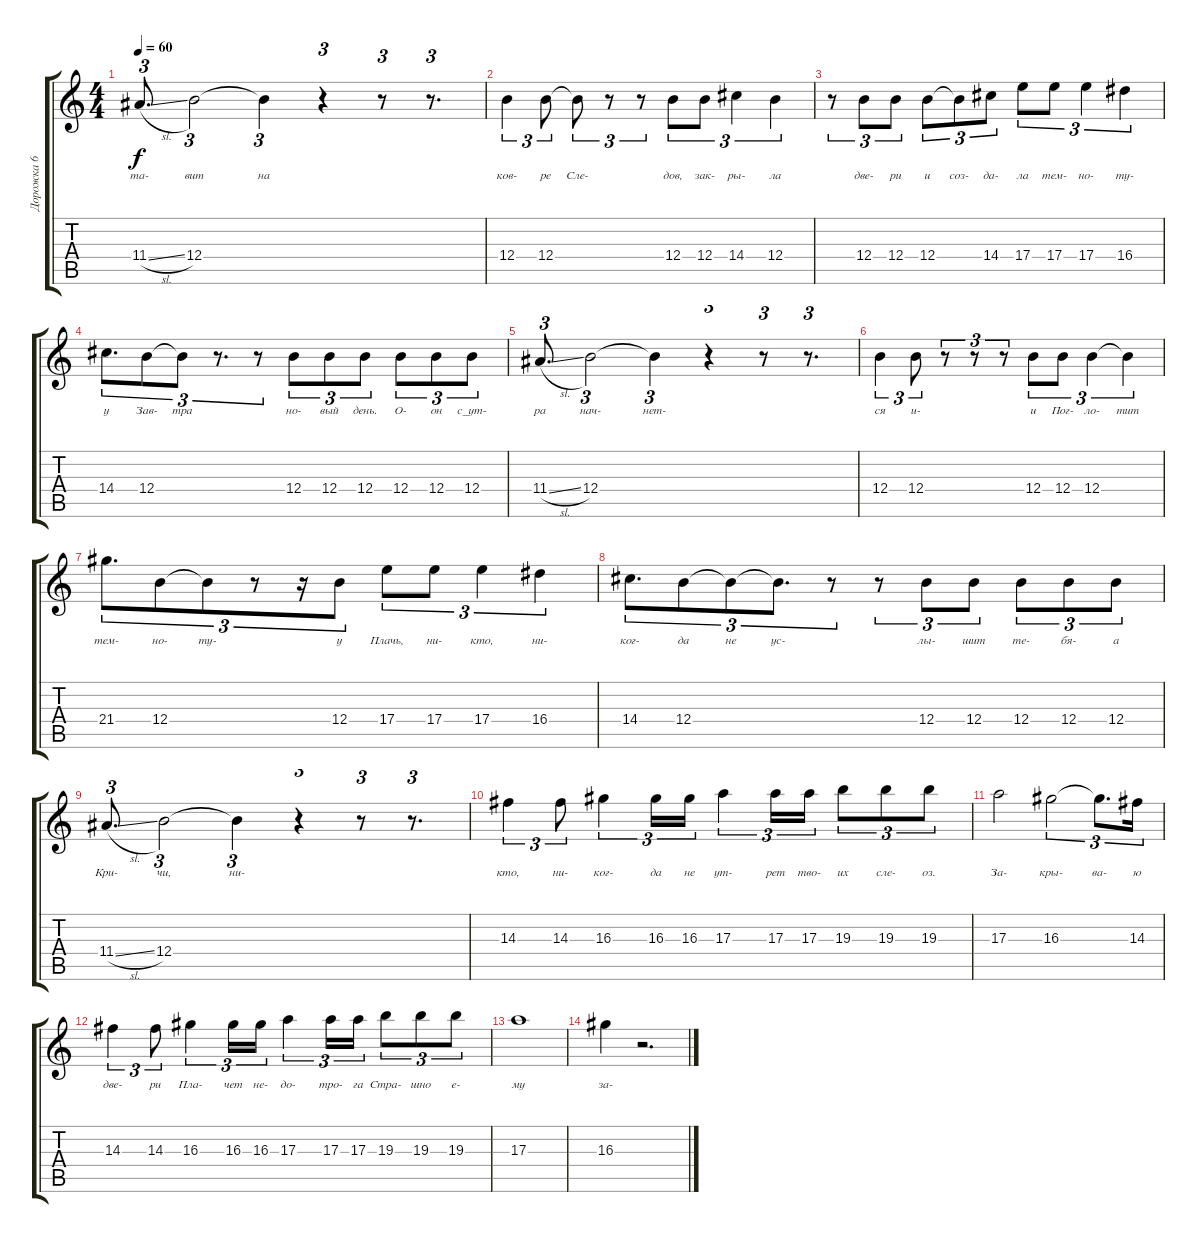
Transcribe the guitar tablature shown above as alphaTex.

\track ("Дорожка 6" "Дорожка 6") {instrument distortionguitar}
\staff {score tabs}
\tuning (Db4 Ab3 E3 B2 Gb2 Db2) {hide}
\ts (4 4)
\tempo 60
\clef g2
\ks c
11.4{sl}.8{d tu (3 2) lyrics (0 "та-") lyrics (1 "") lyrics (2 "") lyrics (3 "") lyrics (4 "") dy f} 12.4.2{tu (3 2) lyrics (0 "вит") lyrics (1 "") lyrics (2 "") lyrics (3 "") lyrics (4 "")} 12.4{t}.4{tu (3 2) lyrics (0 "на") lyrics (1 "") lyrics (2 "") lyrics (3 "") lyrics (4 "")} r.4{tu (3 2)} r.8{tu (3 2)} r.8{d tu (3 2)} |
12.4.4{tu (3 2) lyrics (0 "ков-") lyrics (1 "") lyrics (2 "") lyrics (3 "") lyrics (4 "")} 12.4.8{tu (3 2) lyrics (0 "ре") lyrics (1 "") lyrics (2 "") lyrics (3 "") lyrics (4 "")} 12.4{t}.8{tu (3 2) lyrics (0 "Сле-") lyrics (1 "") lyrics (2 "") lyrics (3 "") lyrics (4 "")} r.8{tu (3 2)} r.8{tu (3 2)} 12.4.8{tu (3 2) lyrics (0 "дов,") lyrics (1 "") lyrics (2 "") lyrics (3 "") lyrics (4 "")} 12.4.8{tu (3 2) lyrics (0 "зак-") lyrics (1 "") lyrics (2 "") lyrics (3 "") lyrics (4 "")} 14.4.4{tu (3 2) lyrics (0 "ры-") lyrics (1 "") lyrics (2 "") lyrics (3 "") lyrics (4 "")} 12.4.4{tu (3 2) lyrics (0 "ла") lyrics (1 "") lyrics (2 "") lyrics (3 "") lyrics (4 "")} |
r.8{tu (3 2)} 12.4.8{tu (3 2) lyrics (0 "две-") lyrics (1 "") lyrics (2 "") lyrics (3 "") lyrics (4 "")} 12.4.8{tu (3 2) lyrics (0 "ри") lyrics (1 "") lyrics (2 "") lyrics (3 "") lyrics (4 "")} 12.4.8{tu (3 2) lyrics (0 "и") lyrics (1 "") lyrics (2 "") lyrics (3 "") lyrics (4 "")} 12.4{t}.8{tu (3 2) lyrics (0 "соз-") lyrics (1 "") lyrics (2 "") lyrics (3 "") lyrics (4 "")} 14.4.8{tu (3 2) lyrics (0 "да-") lyrics (1 "") lyrics (2 "") lyrics (3 "") lyrics (4 "")} 17.4.8{tu (3 2) lyrics (0 "ла") lyrics (1 "") lyrics (2 "") lyrics (3 "") lyrics (4 "")} 17.4.8{tu (3 2) lyrics (0 "тем-") lyrics (1 "") lyrics (2 "") lyrics (3 "") lyrics (4 "")} 17.4.4{tu (3 2) lyrics (0 "но-") lyrics (1 "") lyrics (2 "") lyrics (3 "") lyrics (4 "")} 16.4.4{tu (3 2) lyrics (0 "ту-") lyrics (1 "") lyrics (2 "") lyrics (3 "") lyrics (4 "")} |
14.4.8{d tu (3 2) lyrics (0 "у") lyrics (1 "") lyrics (2 "") lyrics (3 "") lyrics (4 "")} 12.4.8{tu (3 2) lyrics (0 "Зав-") lyrics (1 "") lyrics (2 "") lyrics (3 "") lyrics (4 "")} 12.4{t}.8{tu (3 2) lyrics (0 "тра") lyrics (1 "") lyrics (2 "") lyrics (3 "") lyrics (4 "")} r.8{d tu (3 2)} r.8{tu (3 2)} 12.4.8{tu (3 2) lyrics (0 "но-") lyrics (1 "") lyrics (2 "") lyrics (3 "") lyrics (4 "")} 12.4.8{tu (3 2) lyrics (0 "вый") lyrics (1 "") lyrics (2 "") lyrics (3 "") lyrics (4 "")} 12.4.8{tu (3 2) lyrics (0 "день.") lyrics (1 "") lyrics (2 "") lyrics (3 "") lyrics (4 "")} 12.4.8{tu (3 2) lyrics (0 "О-") lyrics (1 "") lyrics (2 "") lyrics (3 "") lyrics (4 "")} 12.4.8{tu (3 2) lyrics (0 "он") lyrics (1 "") lyrics (2 "") lyrics (3 "") lyrics (4 "")} 12.4.8{tu (3 2) lyrics (0 "с_ут-") lyrics (1 "") lyrics (2 "") lyrics (3 "") lyrics (4 "")} |
11.4{sl}.8{d tu (3 2) lyrics (0 "ра") lyrics (1 "") lyrics (2 "") lyrics (3 "") lyrics (4 "")} 12.4.2{tu (3 2) lyrics (0 "нач-") lyrics (1 "") lyrics (2 "") lyrics (3 "") lyrics (4 "")} 12.4{t}.4{tu (3 2) lyrics (0 "нет-") lyrics (1 "") lyrics (2 "") lyrics (3 "") lyrics (4 "")} r.4{tu (3 2)} r.8{tu (3 2)} r.8{d tu (3 2)} |
12.4.4{tu (3 2) lyrics (0 "ся") lyrics (1 "") lyrics (2 "") lyrics (3 "") lyrics (4 "")} 12.4.8{tu (3 2) lyrics (0 "и-") lyrics (1 "") lyrics (2 "") lyrics (3 "") lyrics (4 "")} r.8{tu (3 2)} r.8{tu (3 2)} r.8{tu (3 2)} 12.4.8{tu (3 2) lyrics (0 "и") lyrics (1 "") lyrics (2 "") lyrics (3 "") lyrics (4 "")} 12.4.8{tu (3 2) lyrics (0 "Пог-") lyrics (1 "") lyrics (2 "") lyrics (3 "") lyrics (4 "")} 12.4.4{tu (3 2) lyrics (0 "ло-") lyrics (1 "") lyrics (2 "") lyrics (3 "") lyrics (4 "")} 12.4{t}.4{tu (3 2) lyrics (0 "тит") lyrics (1 "") lyrics (2 "") lyrics (3 "") lyrics (4 "")} |
21.4.8{d tu (3 2) lyrics (0 "тем-") lyrics (1 "") lyrics (2 "") lyrics (3 "") lyrics (4 "")} 12.4.8{tu (3 2) lyrics (0 "но-") lyrics (1 "") lyrics (2 "") lyrics (3 "") lyrics (4 "")} 12.4{t}.8{tu (3 2) lyrics (0 "ту-") lyrics (1 "") lyrics (2 "") lyrics (3 "") lyrics (4 "")} r.8{tu (3 2)} r.16{tu (3 2)} 12.4.8{tu (3 2) lyrics (0 "у") lyrics (1 "") lyrics (2 "") lyrics (3 "") lyrics (4 "")} 17.4.8{tu (3 2) lyrics (0 "Плачь,") lyrics (1 "") lyrics (2 "") lyrics (3 "") lyrics (4 "")} 17.4.8{tu (3 2) lyrics (0 "ни-") lyrics (1 "") lyrics (2 "") lyrics (3 "") lyrics (4 "")} 17.4.4{tu (3 2) lyrics (0 "кто,") lyrics (1 "") lyrics (2 "") lyrics (3 "") lyrics (4 "")} 16.4.4{tu (3 2) lyrics (0 "ни-") lyrics (1 "") lyrics (2 "") lyrics (3 "") lyrics (4 "")} |
14.4.8{d tu (3 2) lyrics (0 "ког-") lyrics (1 "") lyrics (2 "") lyrics (3 "") lyrics (4 "")} 12.4.8{tu (3 2) lyrics (0 "да") lyrics (1 "") lyrics (2 "") lyrics (3 "") lyrics (4 "")} 12.4{t}.8{tu (3 2) lyrics (0 "не") lyrics (1 "") lyrics (2 "") lyrics (3 "") lyrics (4 "")} 12.4{t}.8{d tu (3 2) lyrics (0 "ус-") lyrics (1 "") lyrics (2 "") lyrics (3 "") lyrics (4 "")} r.8{tu (3 2)} r.8{tu (3 2)} 12.4.8{tu (3 2) lyrics (0 "лы-") lyrics (1 "") lyrics (2 "") lyrics (3 "") lyrics (4 "")} 12.4.8{tu (3 2) lyrics (0 "шит") lyrics (1 "") lyrics (2 "") lyrics (3 "") lyrics (4 "")} 12.4.8{tu (3 2) lyrics (0 "те-") lyrics (1 "") lyrics (2 "") lyrics (3 "") lyrics (4 "")} 12.4.8{tu (3 2) lyrics (0 "бя-") lyrics (1 "") lyrics (2 "") lyrics (3 "") lyrics (4 "")} 12.4.8{tu (3 2) lyrics (0 "а") lyrics (1 "") lyrics (2 "") lyrics (3 "") lyrics (4 "")} |
11.4{sl}.8{d tu (3 2) lyrics (0 "Кри-") lyrics (1 "") lyrics (2 "") lyrics (3 "") lyrics (4 "")} 12.4.2{tu (3 2) lyrics (0 "чи,") lyrics (1 "") lyrics (2 "") lyrics (3 "") lyrics (4 "")} 12.4{t}.4{tu (3 2) lyrics (0 "ни-") lyrics (1 "") lyrics (2 "") lyrics (3 "") lyrics (4 "")} r.4{tu (3 2)} r.8{tu (3 2)} r.8{d tu (3 2)} |
14.3.4{tu (3 2) lyrics (0 "кто,") lyrics (1 "") lyrics (2 "") lyrics (3 "") lyrics (4 "")} 14.3.8{tu (3 2) lyrics (0 "ни-") lyrics (1 "") lyrics (2 "") lyrics (3 "") lyrics (4 "")} 16.3.4{tu (3 2) lyrics (0 "ког-") lyrics (1 "") lyrics (2 "") lyrics (3 "") lyrics (4 "")} 16.3.16{tu (3 2) lyrics (0 "да") lyrics (1 "") lyrics (2 "") lyrics (3 "") lyrics (4 "")} 16.3.16{tu (3 2) lyrics (0 "не") lyrics (1 "") lyrics (2 "") lyrics (3 "") lyrics (4 "")} 17.3.4{tu (3 2) lyrics (0 "ут-") lyrics (1 "") lyrics (2 "") lyrics (3 "") lyrics (4 "")} 17.3.16{tu (3 2) lyrics (0 "рет") lyrics (1 "") lyrics (2 "") lyrics (3 "") lyrics (4 "")} 17.3.16{tu (3 2) lyrics (0 "тво-") lyrics (1 "") lyrics (2 "") lyrics (3 "") lyrics (4 "")} 19.3.8{tu (3 2) lyrics (0 "их") lyrics (1 "") lyrics (2 "") lyrics (3 "") lyrics (4 "")} 19.3.8{tu (3 2) lyrics (0 "сле-") lyrics (1 "") lyrics (2 "") lyrics (3 "") lyrics (4 "")} 19.3.8{tu (3 2) lyrics (0 "оз.") lyrics (1 "") lyrics (2 "") lyrics (3 "") lyrics (4 "")} |
17.3.2{lyrics (0 "За-") lyrics (1 "") lyrics (2 "") lyrics (3 "") lyrics (4 "")} 16.3.2{tu (3 2) lyrics (0 "кры-") lyrics (1 "") lyrics (2 "") lyrics (3 "") lyrics (4 "")} 16.3{t}.8{d tu (3 2) lyrics (0 "ва-") lyrics (1 "") lyrics (2 "") lyrics (3 "") lyrics (4 "")} 14.3.16{tu (3 2) lyrics (0 "ю") lyrics (1 "") lyrics (2 "") lyrics (3 "") lyrics (4 "")} |
14.3.4{tu (3 2) lyrics (0 "две-") lyrics (1 "") lyrics (2 "") lyrics (3 "") lyrics (4 "")} 14.3.8{tu (3 2) lyrics (0 "ри") lyrics (1 "") lyrics (2 "") lyrics (3 "") lyrics (4 "")} 16.3.4{tu (3 2) lyrics (0 "Пла-") lyrics (1 "") lyrics (2 "") lyrics (3 "") lyrics (4 "")} 16.3.16{tu (3 2) lyrics (0 "чет") lyrics (1 "") lyrics (2 "") lyrics (3 "") lyrics (4 "")} 16.3.16{tu (3 2) lyrics (0 "не-") lyrics (1 "") lyrics (2 "") lyrics (3 "") lyrics (4 "")} 17.3.4{tu (3 2) lyrics (0 "до-") lyrics (1 "") lyrics (2 "") lyrics (3 "") lyrics (4 "")} 17.3.16{tu (3 2) lyrics (0 "тро-") lyrics (1 "") lyrics (2 "") lyrics (3 "") lyrics (4 "")} 17.3.16{tu (3 2) lyrics (0 "га") lyrics (1 "") lyrics (2 "") lyrics (3 "") lyrics (4 "")} 19.3.8{tu (3 2) lyrics (0 "Стра-") lyrics (1 "") lyrics (2 "") lyrics (3 "") lyrics (4 "")} 19.3.8{tu (3 2) lyrics (0 "шно") lyrics (1 "") lyrics (2 "") lyrics (3 "") lyrics (4 "")} 19.3.8{tu (3 2) lyrics (0 "е-") lyrics (1 "") lyrics (2 "") lyrics (3 "") lyrics (4 "")} |
17.3.1{lyrics (0 "му") lyrics (1 "") lyrics (2 "") lyrics (3 "") lyrics (4 "")} |
16.3.4{lyrics (0 "за-") lyrics (1 "") lyrics (2 "") lyrics (3 "") lyrics (4 "")} r.2{d}
